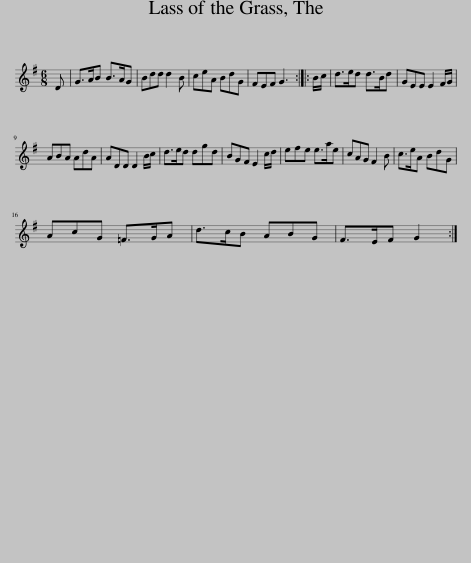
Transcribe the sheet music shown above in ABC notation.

X:1
L:1/8
M:6/8
I:linebreak $
K:G
V:1 treble
V:1
 D | G>AB B>AG | Bdd d2 B | ceA BdG | FEF G3 :: %5
 B/c/ | d>ed d>Bd | GEE E2 F/G/ |$ ABA AdA | ADD D2 B/c/ | %10
 d>ed dgd | BGF E2 c/d/ | efe e>ae | cAG F2 B | c>eA BdG |$ %15
 AcG =F>GA | d>cB ABG | F>EF G2 :| %18
